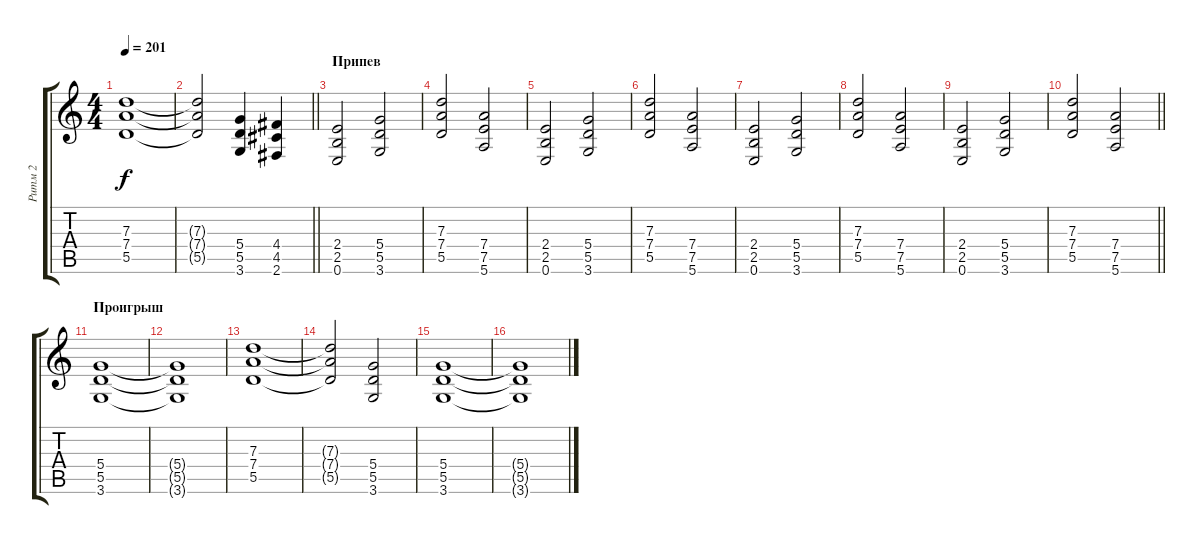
\track ("Ритм 2" "Ритм 2") {instrument distortionguitar}
\staff {score tabs}
\tuning (E4 B3 G3 D3 A2 E2) {hide}
\ts (4 4)
\tempo 201
\clef g2
\ks c
(7.3 7.4 5.5).1{dy f} |
\barLineRight lightlight
(7.3{t} 7.4{t} 5.5{t}).2 (5.4 5.5 3.6).4 (4.4 4.5 2.6).4 |
\section ("" "Припев")
(2.4 2.5 0.6).2 (5.4 5.5 3.6).2 |
(7.3 7.4 5.5).2 (7.4 7.5 5.6).2 |
(2.4 2.5 0.6).2 (5.4 5.5 3.6).2 |
(7.3 7.4 5.5).2 (7.4 7.5 5.6).2 |
(2.4 2.5 0.6).2 (5.4 5.5 3.6).2 |
(7.3 7.4 5.5).2 (7.4 7.5 5.6).2 |
(2.4 2.5 0.6).2 (5.4 5.5 3.6).2 |
\barLineRight lightlight
(7.3 7.4 5.5).2 (7.4 7.5 5.6).2 |
\section ("" "Проигрыш")
(5.4 5.5 3.6).1 |
(5.4{t} 5.5{t} 3.6{t}).1 |
(7.3 7.4 5.5).1 |
(7.3{t} 7.4{t} 5.5{t}).2 (5.4 5.5 3.6).2 |
(5.4 5.5 3.6).1 |
(5.4{t} 5.5{t} 3.6{t}).1
